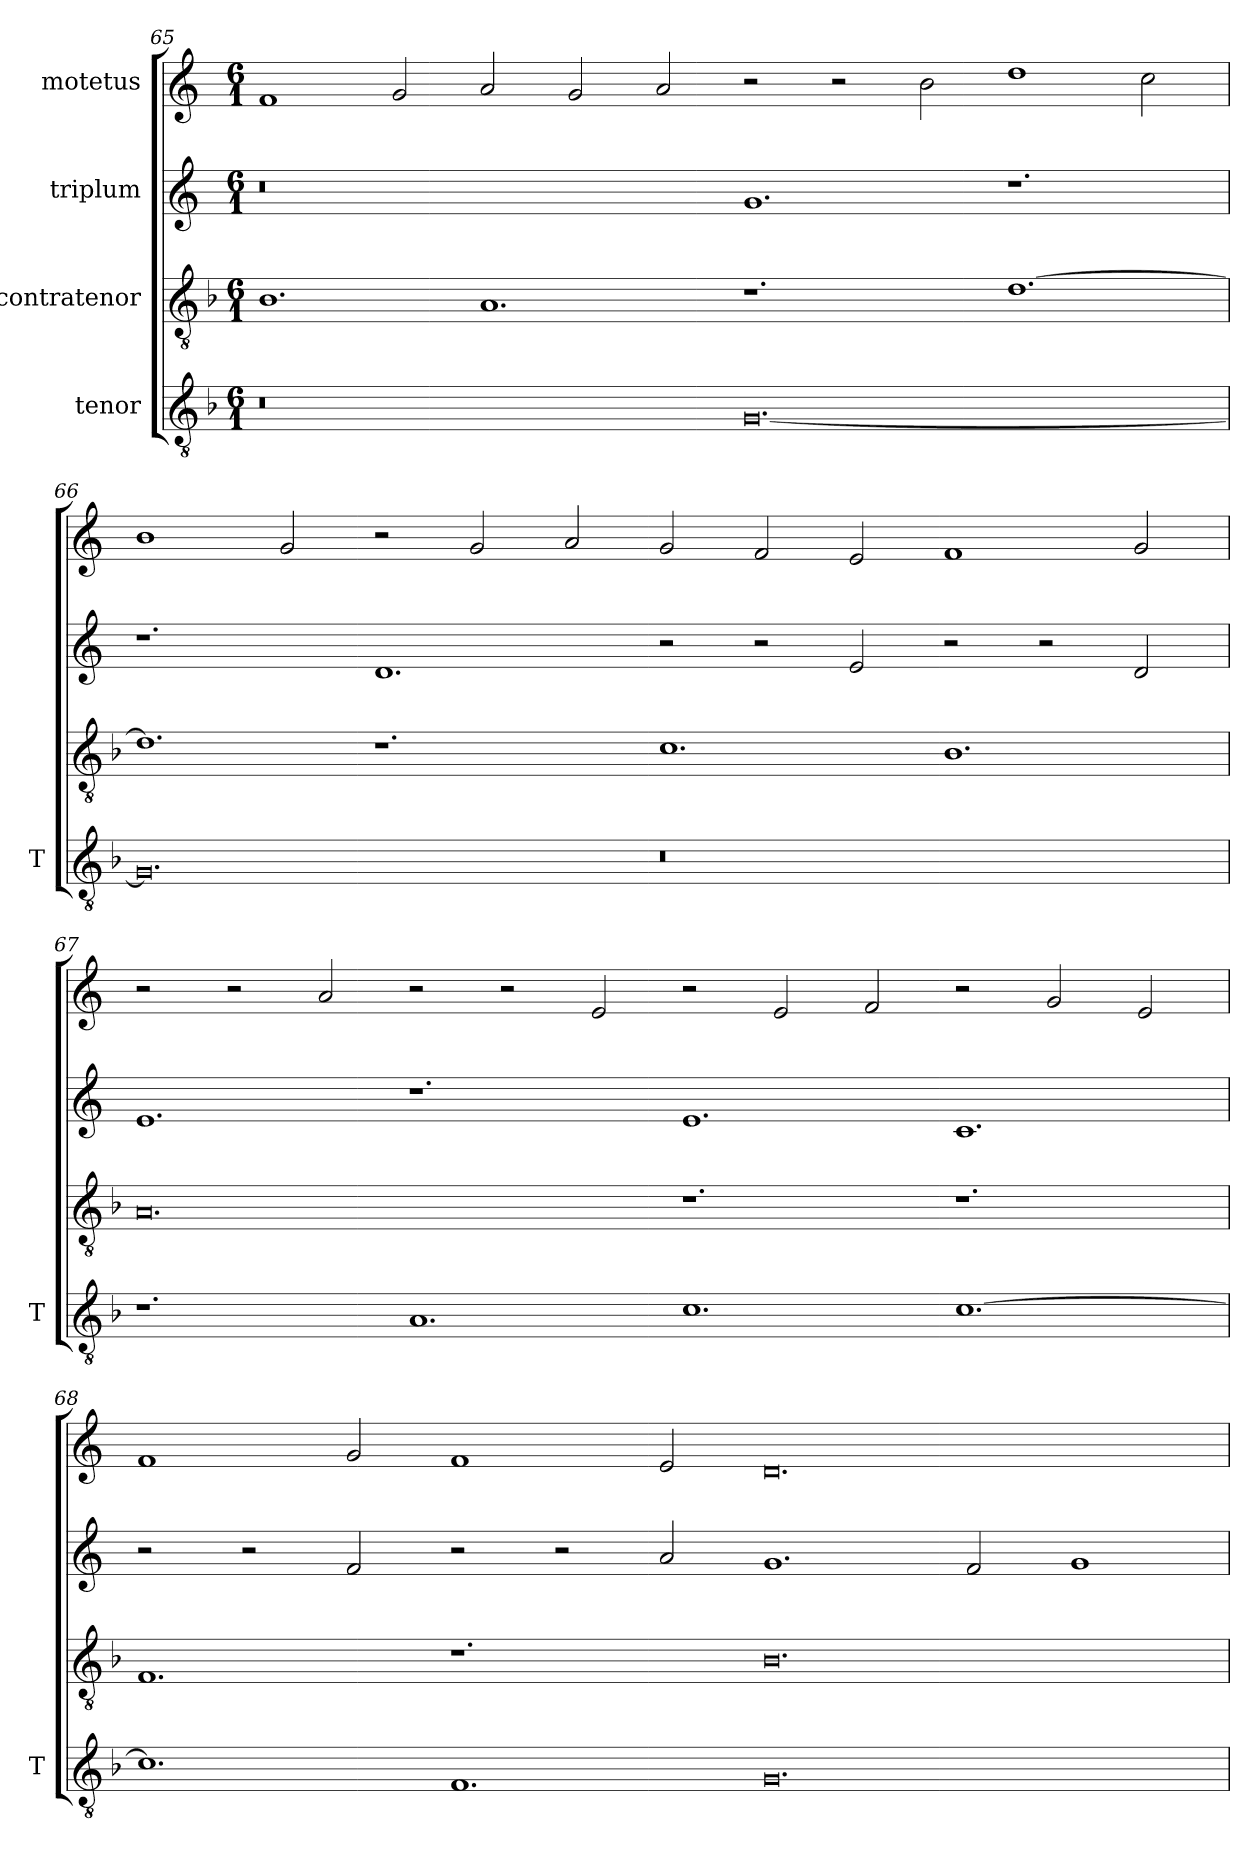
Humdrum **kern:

**kern	**kern	**kern	**kern
*part4	*part3	*part2	*part1
*staff4	*staff3	*staff2	*staff1
*I"tenor	*I"contratenor	*I"triplum	*I"motetus
*I'T	*	*	*
*clefGv2	*clefGv2	*clefG2	*clefG2
*k[b-]	*k[b-]	*k[]	*k[]
*F:	*F:	*C:	*C:
*M6/1	*M6/1	*M6/1	*M6/1
=65	=65	=65	=65
0.r	1.B-\	0.r	1f/
.	.	.	2g/
.	1.A/	.	2a/
.	.	.	2g/
.	.	.	2a/
[0.G/	1.r	1.g/	2r
.	.	.	2r
.	.	.	2b\
.	[1.d\	1.r	1dd\
.	.	.	2cc\
!!LO:LB:g=z
=66	=66	=66	=66
0.G/]	1.d\]	1.r	1b\
.	.	.	2g/
.	1.r	1.d/	2r
.	.	.	2g/
.	.	.	2a/
0.r	1.c\	2r	2g/
.	.	2r	2f/
.	.	2e/	2e/
.	1.B-\	2r	1f/
.	.	2r	.
.	.	2d/	2g/
=67	=67	=67	=67
1.r	0.A/	1.e/	2r
.	.	.	2r
.	.	.	2a/
1.A/	.	1.r	2r
.	.	.	2r
.	.	.	2e/
1.c\	1.r	1.e/	2r
.	.	.	2e/
.	.	.	2f/
[1.c\	1.r	1.c/	2r
.	.	.	2g/
.	.	.	2e/
!!LO:LB:g=z
=68	=68	=68	=68
1.c\]	1.F/	2r	1f/
.	.	2r	.
.	.	2f/	2g/
1.F/	1.r	2r	1f/
.	.	2r	.
.	.	2a/	2e/
0.G/	0.B-\	1.g/	0.d/
.	.	2f/	.
.	.	1g/	.
=	=	=	=
*-	*-	*-	*-
